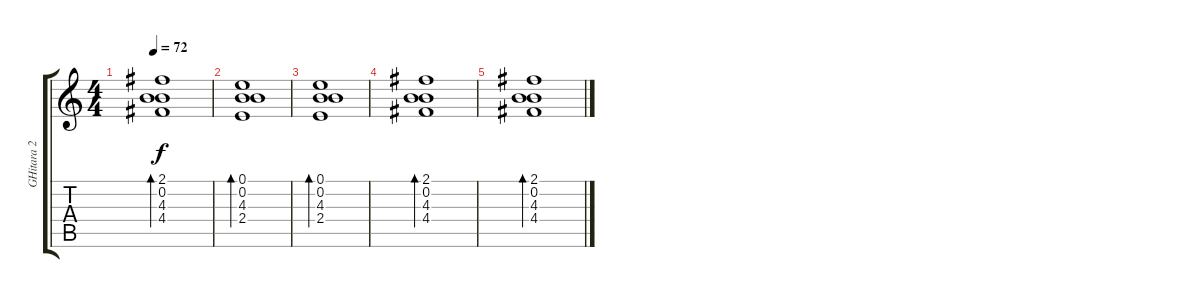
\track ("GHitara 2" "GHitara 2") {instrument acousticguitarsteel}
\staff {score tabs}
\tuning (E4 B3 G3 D3 A2 E2) {hide}
\ts (4 4)
\tempo 72
\clef g2
\ks c
(2.1 0.2 4.3 4.4).1{bd 120 dy f} |
(0.1 0.2 4.3 2.4).1{bd 120} |
(0.1 0.2 4.3 2.4).1{bd 120} |
(2.1 0.2 4.3 4.4).1{bd 120} |
(2.1 0.2 4.3 4.4).1{bd 120}
